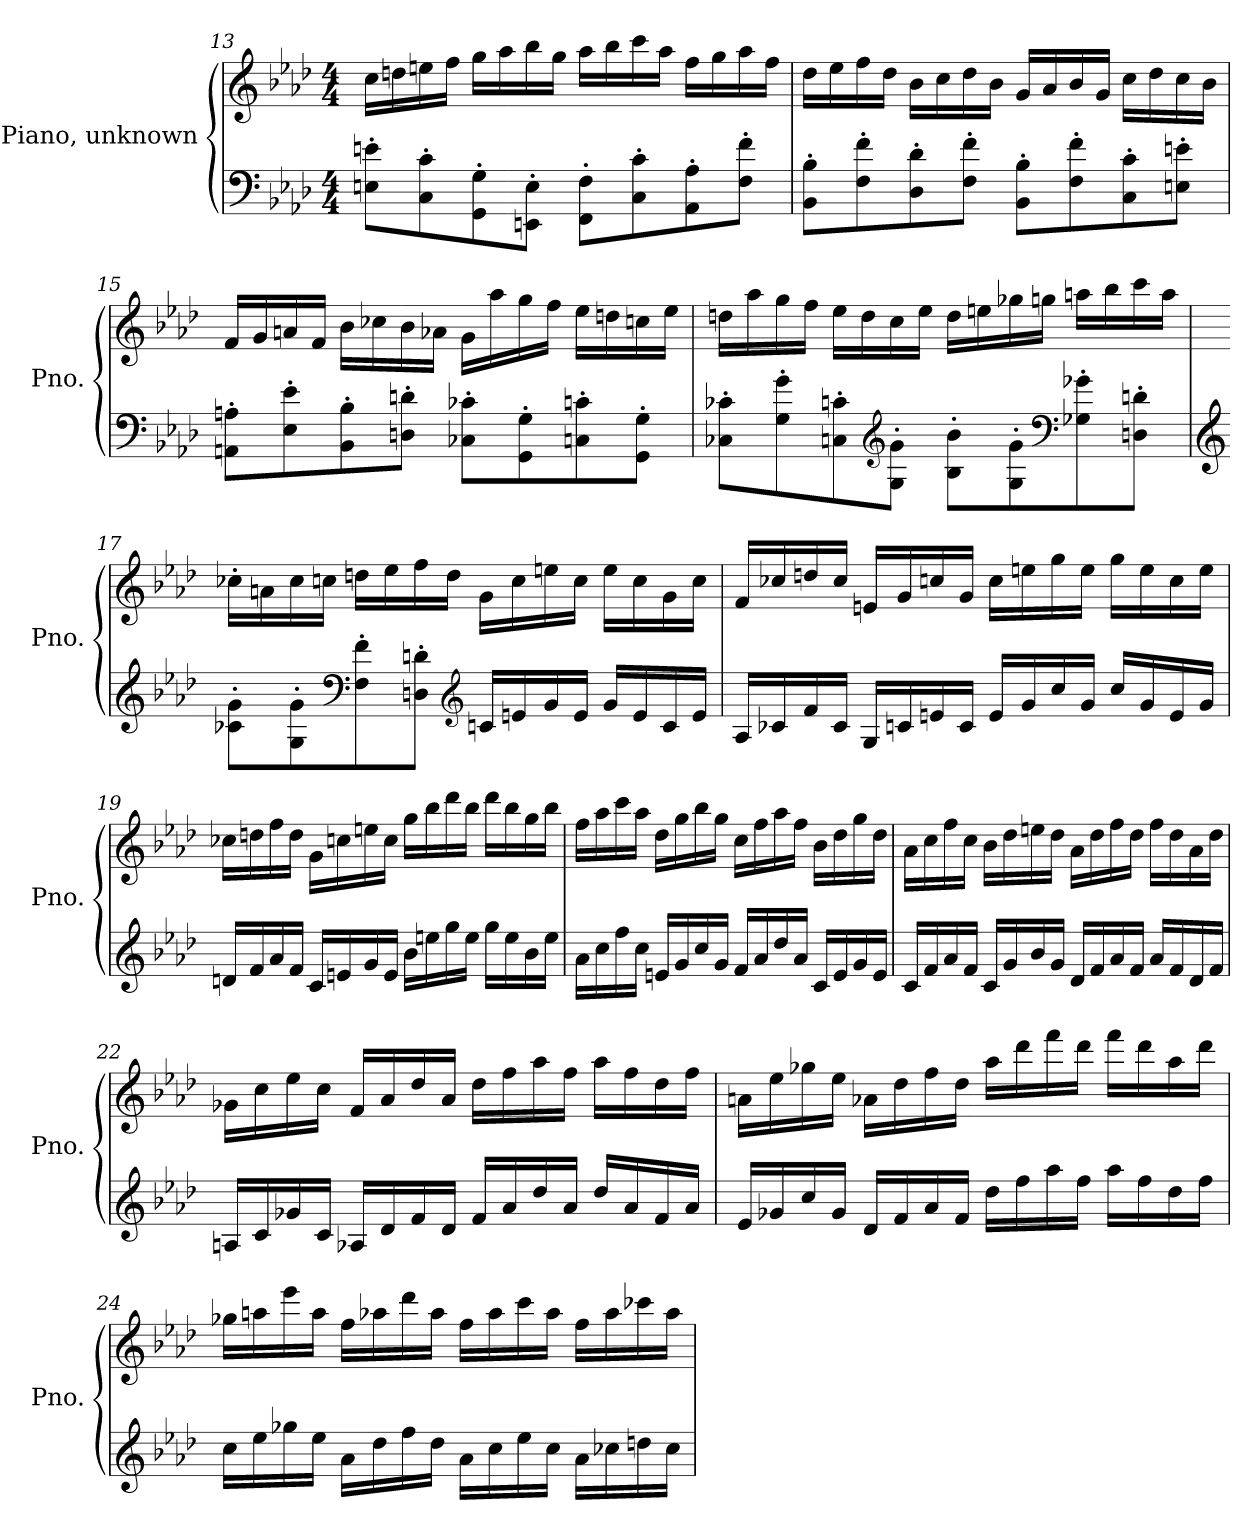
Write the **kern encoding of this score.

**kern	**kern
*part1	*part1
*staff2	*staff1
*I"Piano, unknown	*
*I'Pno.	*
!!LO:PB:g=z
*clefF4	*clefG2
*k[b-e-a-d-]	*k[b-e-a-d-]
*M4/4	*M4/4
=13	=13
8En\' 8en\'L	16cc\LL
.	16ddn\
8C\' 8c\'	16een\
.	16ff\JJ
8GG\' 8G\'	16gg\LL
.	16aa-\
8EEn\' 8E\'J	16bb-\
.	16gg\JJ
8FF\' 8F\'L	16aa-\LL
.	16bb-\
8C\' 8c\'	16ccc\
.	16aa-\JJ
8AA-\' 8A-\'	16ff\LL
.	16gg\
8F\' 8f\'J	16aa-\
.	16ff\JJ
=14	=14
8BB-\' 8B-\'L	16dd-\LL
.	16ee-\
8F\' 8f\'	16ff\
.	16dd-\JJ
8D-\' 8d-\'	16b-\LL
.	16cc\
8F\' 8f\'J	16dd-\
.	16b-\JJ
8BB-\' 8B-\'L	16g/LL
.	16a-/
8F\' 8f\'	16b-/
.	16g/JJ
8C\' 8c\'	16cc\LL
.	16dd-\
8En\' 8en\'J	16cc\
.	16b-\JJ
!!LO:LB:g=z
=15	=15
8AAn\' 8An\'L	16f/LL
.	16g/
8E-\' 8e-\'	16an/
.	16f/JJ
8BB-\' 8B-\'	16b-\LL
.	16cc-X\
8Dn\' 8dn\'J	16b-\
.	16a-X\JJ
8C-X\' 8c-X\'L	16g\LL
.	16aa-\
8GG\' 8G\'	16gg\
.	16ff\JJ
8Cn\' 8cn\'	16ee-\LL
.	16ddn\
8GG\' 8G\'J	16ccn\
.	16ee-\JJ
=16	=16
8C-X\' 8c-X\'L	16ddn\LL
.	16aa-\
8G\' 8g\'	16gg\
.	16ff\JJ
8Cn\' 8cn\'	16ee-\LL
.	16dd\
*clefG2	*
8G\' 8g\'J	16cc\
.	16ee-\JJ
8B-\' 8b-\'L	16dd\LL
.	16een\
8G\' 8g\'	16gg-X\
.	16ggn\JJ
*clefF4	*
8G-X\' 8g-X\'	16aan\LL
.	16bb-\
8Dn\' 8dn\'J	16ccc\
.	16aa\JJ
!!LO:LB:g=z
=17	=17
*clefG2	*
8c-X\' 8g\'L	16cc-X'\LL
.	16an\
8G\' 8g\'	16cc-\
.	16ccn\JJ
*clefF4	*
8F\' 8f\'	16ddn\LL
.	16ee-\
8Dn\' 8dn\'J	16ff\
.	16dd\JJ
*clefG2	*
16cn/LL	16g\LL
16en/	16cc\
16g/	16een\
16e/JJ	16cc\JJ
16g/LL	16ee\LL
16e/	16cc\
16c/	16g\
16e/JJ	16cc\JJ
=18	=18
16A-/LL	16f/LL
16c-X/	16cc-X/
16f/	16ddn/
16c-/JJ	16cc-/JJ
16G/LL	16en/LL
16cn/	16g/
16en/	16ccn/
16c/JJ	16g/JJ
16e/LL	16cc\LL
16g/	16een\
16cc/	16gg\
16g/JJ	16ee\JJ
16cc/LL	16gg\LL
16g/	16ee\
16e/	16cc\
16g/JJ	16ee\JJ
!!LO:LB:g=z
=19	=19
16dn/LL	16cc-X\LL
16f/	16ddn\
16a-/	16ff\
16f/JJ	16dd\JJ
16c/LL	16g\LL
16en/	16ccn\
16g/	16een\
16e/JJ	16cc\JJ
16b-\LL	16gg\LL
16een\	16bb-\
16gg\	16ddd-\
16ee\JJ	16bb-\JJ
16gg\LL	16ddd-\LL
16ee\	16bb-\
16b-\	16gg\
16ee\JJ	16bb-\JJ
=20	=20
16a-\LL	16ff\LL
16cc\	16aa-\
16ff\	16ccc\
16cc\JJ	16aa-\JJ
16en/LL	16dd-\LL
16g/	16gg\
16cc/	16bb-\
16g/JJ	16gg\JJ
16f/LL	16cc\LL
16a-/	16ff\
16dd-/	16aa-\
16a-/JJ	16ff\JJ
16c/LL	16b-\LL
16e/	16dd-\
16g/	16gg\
16e/JJ	16dd-\JJ
!!LO:LB:g=z
=21	=21
16c/LL	16a-\LL
16f/	16cc\
16a-/	16ff\
16f/JJ	16cc\JJ
16c/LL	16b-\LL
16g/	16dd-\
16b-/	16een\
16g/JJ	16dd-\JJ
16d-/LL	16a-\LL
16f/	16dd-\
16a-/	16ff\
16f/JJ	16dd-\JJ
16a-/LL	16ff\LL
16f/	16dd-\
16d-/	16a-\
16f/JJ	16dd-\JJ
=22	=22
16An/LL	16g-X\LL
16c/	16cc\
16g-X/	16ee-\
16c/JJ	16cc\JJ
16A-X/LL	16f/LL
16d-/	16a-/
16f/	16dd-/
16d-/JJ	16a-/JJ
16f/LL	16dd-\LL
16a-/	16ff\
16dd-/	16aa-\
16a-/JJ	16ff\JJ
16dd-/LL	16aa-\LL
16a-/	16ff\
16f/	16dd-\
16a-/JJ	16ff\JJ
!!LO:LB:g=z
=23	=23
16e-/LL	16an\LL
16g-X/	16ee-\
16cc/	16gg-X\
16g-/JJ	16ee-\JJ
16d-/LL	16a-X\LL
16f/	16dd-\
16a-/	16ff\
16f/JJ	16dd-\JJ
16dd-\LL	16aa-\LL
16ff\	16ddd-\
16aa-\	16fff\
16ff\JJ	16ddd-\JJ
16aa-\LL	16fff\LL
16ff\	16ddd-\
16dd-\	16aa-\
16ff\JJ	16ddd-\JJ
=24	=24
16cc\LL	16gg-X\LL
16ee-\	16aan\
16gg-X\	16eee-\
16ee-\JJ	16aa\JJ
16a-\LL	16ff\LL
16dd-\	16aa-X\
16ff\	16ddd-\
16dd-\JJ	16aa-\JJ
16a-\LL	16ff\LL
16cc\	16aa-\
16ee-\	16ccc\
16cc\JJ	16aa-\JJ
16a-\LL	16ff\LL
16cc-X\	16aa-\
16ddn\	16ccc-X\
16cc-\JJ	16aa-\JJ
=	=
*-	*-
